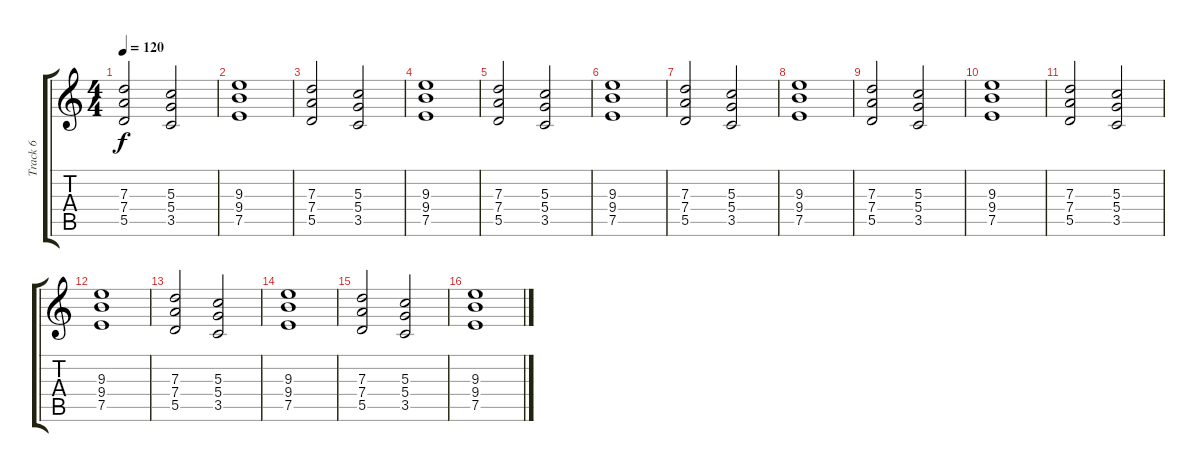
\track ("Track 6" "Track 6") {instrument distortionguitar}
\staff {score tabs}
\tuning (E4 B3 G3 D3 A2 E2) {hide}
\ts (4 4)
\tempo 120
\clef g2
\ks c
(7.3 7.4 5.5).2{dy f} (5.3 5.4 3.5).2 |
(9.3 9.4 7.5).1 |
(7.3 7.4 5.5).2 (5.3 5.4 3.5).2 |
(9.3 9.4 7.5).1 |
(7.3 7.4 5.5).2 (5.3 5.4 3.5).2 |
(9.3 9.4 7.5).1 |
(7.3 7.4 5.5).2 (5.3 5.4 3.5).2 |
(9.3 9.4 7.5).1 |
(7.3 7.4 5.5).2 (5.3 5.4 3.5).2 |
(9.3 9.4 7.5).1 |
(7.3 7.4 5.5).2 (5.3 5.4 3.5).2 |
(9.3 9.4 7.5).1 |
(7.3 7.4 5.5).2 (5.3 5.4 3.5).2 |
(9.3 9.4 7.5).1 |
(7.3 7.4 5.5).2 (5.3 5.4 3.5).2 |
(9.3 9.4 7.5).1
